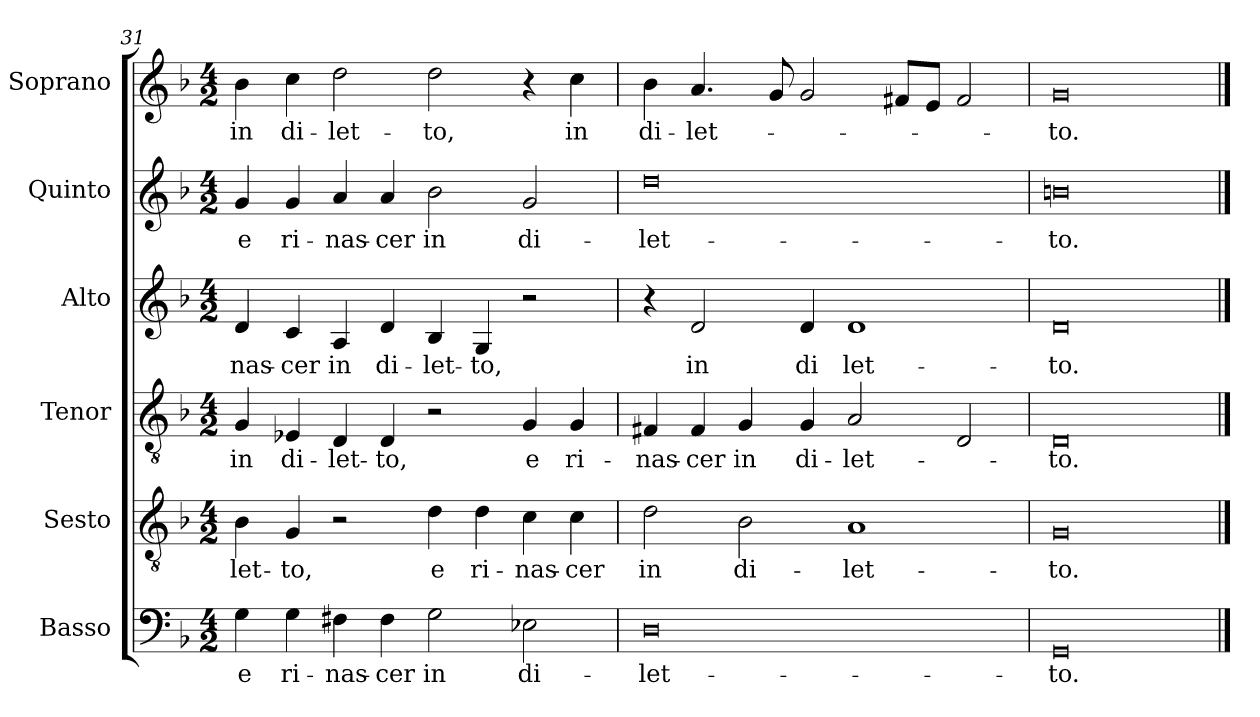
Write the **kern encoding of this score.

**kern	**text	**kern	**text	**kern	**text	**kern	**text	**kern	**text	**kern	**text
*part6	*part6	*part5	*part5	*part4	*part4	*part3	*part3	*part2	*part2	*part1	*part1
*staff6	*staff6	*staff5	*staff5	*staff4	*staff4	*staff3	*staff3	*staff2	*staff2	*staff1	*staff1
*I"Basso	*	*I"Sesto	*	*I"Tenor	*	*I"Alto	*	*I"Quinto	*	*I"Soprano	*
*	*	*I'T.	*	*I'T.	*	*I'A.	*	*	*	*I'Sop.	*
*clefF4	*	*clefGv2	*	*clefGv2	*	*clefG2	*	*clefG2	*	*clefG2	*
*	*	*ITrd7c12	*	*ITrd7c12	*	*	*	*	*	*	*
*k[b-]	*	*k[b-]	*	*k[b-]	*	*k[b-]	*	*k[b-]	*	*k[b-]	*
*F:	*	*F:	*	*F:	*	*F:	*	*F:	*	*F:	*
*M4/2	*	*M4/2	*	*M4/2	*	*M4/2	*	*M4/2	*	*M4/2	*
=31	=31	=31	=31	=31	=31	=31	=31	=31	=31	=31	=31
!	!LO:LY:b:color=#000000	!	!	!	!	!	!	!	!	!	!
!	!	!	!LO:LY:b:color=#000000	!	!	!	!	!	!	!	!
!	!	!	!	!	!LO:LY:b:color=#000000	!	!	!	!	!	!
!	!	!	!	!	!	!	!LO:LY:b:color=#000000	!	!	!	!
!	!	!	!	!	!	!	!	!	!LO:LY:b:color=#000000	!	!
!	!	!	!	!	!	!	!	!	!	!	!LO:LY:b:color=#000000
4Gi\	e	4BB-i\	-let-	4GGi/	in	4di/	-nas-	4gi/	e	4b-i\	in
!	!LO:LY:b:color=#000000	!	!	!	!	!	!	!	!	!	!
!	!	!	!LO:LY:b:color=#000000	!	!	!	!	!	!	!	!
!	!	!	!	!	!LO:LY:b:color=#000000	!	!	!	!	!	!
!	!	!	!	!	!	!	!LO:LY:b:color=#000000	!	!	!	!
!	!	!	!	!	!	!	!	!	!LO:LY:b:color=#000000	!	!
!	!	!	!	!	!	!	!	!	!	!	!LO:LY:b:color=#000000
4Gi\	ri-	4GGi/	-to,	4EE-Xi/	di-	4ci/	-cer	4gi/	ri-	4cci\	di-
!	!LO:LY:b:color=#000000	!	!	!	!	!	!	!	!	!	!
!	!	!	!	!	!LO:LY:b:color=#000000	!	!	!	!	!	!
!	!	!	!	!	!	!	!LO:LY:b:color=#000000	!	!	!	!
!	!	!	!	!	!	!	!	!	!LO:LY:b:color=#000000	!	!
!	!	!	!	!	!	!	!	!	!	!	!LO:LY:b:color=#000000
4F#Xi\	-nas-	2r	.	4DDi/	-let-	4Ai/	in	4ai/	-nas-	2ddi\	-let-
!	!LO:LY:b:color=#000000	!	!	!	!	!	!	!	!	!	!
!	!	!	!	!	!LO:LY:b:color=#000000	!	!	!	!	!	!
!	!	!	!	!	!	!	!LO:LY:b:color=#000000	!	!	!	!
!	!	!	!	!	!	!	!	!	!LO:LY:b:color=#000000	!	!
4F#i\	-cer	.	.	4DDi/	-to,	4di/	di-	4ai/	-cer	.	.
!	!LO:LY:b:color=#000000	!	!	!	!	!	!	!	!	!	!
!	!	!	!LO:LY:b:color=#000000	!	!	!	!	!	!	!	!
!	!	!	!	!	!	!	!LO:LY:b:color=#000000	!	!	!	!
!	!	!	!	!	!	!	!	!	!LO:LY:b:color=#000000	!	!
!	!	!	!	!	!	!	!	!	!	!	!LO:LY:b:color=#000000
2Gi\	in	4Di\	e	2r	.	4B-i/	-let-	2b-i\	in	2ddi\	-to,
!	!	!	!LO:LY:b:color=#000000	!	!	!	!	!	!	!	!
!	!	!	!	!	!	!	!LO:LY:b:color=#000000	!	!	!	!
.	.	4Di\	ri-	.	.	4Gi/	-to,	.	.	.	.
!	!LO:LY:b:color=#000000	!	!	!	!	!	!	!	!	!	!
!	!	!	!LO:LY:b:color=#000000	!	!	!	!	!	!	!	!
!	!	!	!	!	!LO:LY:b:color=#000000	!	!	!	!	!	!
!	!	!	!	!	!	!	!	!	!LO:LY:b:color=#000000	!	!
2E-Xi\	di-	4Ci\	-nas-	4GGi/	e	2r	.	2gi/	di-	4r	.
!	!	!	!LO:LY:b:color=#000000	!	!	!	!	!	!	!	!
!	!	!	!	!	!LO:LY:b:color=#000000	!	!	!	!	!	!
!	!	!	!	!	!	!	!	!	!	!	!LO:LY:b:color=#000000
.	.	4Ci\	-cer	4GGi/	ri-	.	.	.	.	4cci\	in
=32	=32	=32	=32	=32	=32	=32	=32	=32	=32	=32	=32
!	!LO:LY:b:color=#000000	!	!	!	!	!	!	!	!	!	!
!	!	!	!LO:LY:b:color=#000000	!	!	!	!	!	!	!	!
!	!	!	!	!	!LO:LY:b:color=#000000	!	!	!	!	!	!
!	!	!	!	!	!	!	!	!	!LO:LY:b:color=#000000	!	!
!	!	!	!	!	!	!	!	!	!	!	!LO:LY:b:color=#000000
0Di	-let-	2Di\	in	4FF#Xi/	-nas-	4r	.	0ddi	-let-	4b-i\	di-
!	!	!	!	!	!LO:LY:b:color=#000000	!	!	!	!	!	!
!	!	!	!	!	!	!	!LO:LY:b:color=#000000	!	!	!	!
!	!	!	!	!	!	!	!	!	!	!	!LO:LY:b:color=#000000
.	.	.	.	4FF#i/	-cer	2di/	in	.	.	4.ai/	-let-
!	!	!	!LO:LY:b:color=#000000	!	!	!	!	!	!	!	!
!	!	!	!	!	!LO:LY:b:color=#000000	!	!	!	!	!	!
.	.	2BB-i\	di-	4GGi/	in	.	.	.	.	.	.
.	.	.	.	.	.	.	.	.	.	8gi/	.
!	!	!	!	!	!LO:LY:b:color=#000000	!	!	!	!	!	!
!	!	!	!	!	!	!	!LO:LY:b:color=#000000	!	!	!	!
.	.	.	.	4GGi/	di-	4di/	di	.	.	2gi/	.
!	!	!	!LO:LY:b:color=#000000	!	!	!	!	!	!	!	!
!	!	!	!	!	!LO:LY:b:color=#000000	!	!	!	!	!	!
!	!	!	!	!	!	!	!LO:LY:b:color=#000000	!	!	!	!
.	.	1AAi	-let-	2AAi/	-let-	1di	let-	.	.	.	.
.	.	.	.	.	.	.	.	.	.	8f#Xi/L	.
.	.	.	.	.	.	.	.	.	.	8ei/J	.
.	.	.	.	2DDi/	.	.	.	.	.	2f#i/	.
=33	=33	=33	=33	=33	=33	=33	=33	=33	=33	=33	=33
!	!LO:LY:b:color=#000000	!	!	!	!	!	!	!	!	!	!
!	!	!	!LO:LY:b:color=#000000	!	!	!	!	!	!	!	!
!	!	!	!	!	!LO:LY:b:color=#000000	!	!	!	!	!	!
!	!	!	!	!	!	!	!LO:LY:b:color=#000000	!	!	!	!
!	!	!	!	!	!	!	!	!	!LO:LY:b:color=#000000	!	!
!	!	!	!	!	!	!	!	!	!	!	!LO:LY:b:color=#000000
0GGi	-to.	0GGi	-to.	0DDi	-to.	0di	-to.	0bni	-to.	0gi	-to.
==	==	==	==	==	==	==	==	==	==	==	==
*-	*-	*-	*-	*-	*-	*-	*-	*-	*-	*-	*-
